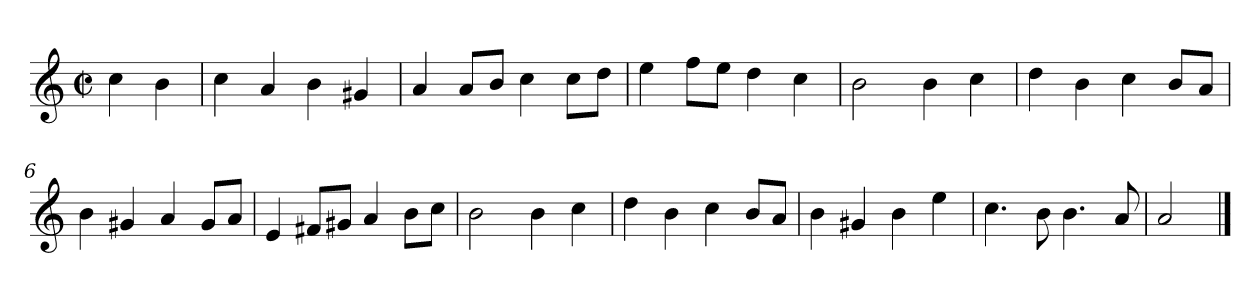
**kern
*part1
*staff1
*clefG2
*k[]
*C:
*M2/2
*met(c|)
=
4cc\
4b\
=1
4cc\
4a/
4b\
4g#X/
=2
4a/
8a/L
8b/J
4cc\
8cc\L
8dd\J
=3
4ee\
8ff\L
8ee\J
4dd\
4cc\
=4
2b\
4b\
4cc\
=5
4dd\
4b\
4cc\
8b/L
8a/J
!!LO:LB:g=z
=6
4b\
4g#X/
4a/
8g#/L
8a/J
=7
4e/
8f#X/L
8g#X/J
4a/
8b\L
8cc\J
=8
2b\
4b\
4cc\
=9
4dd\
4b\
4cc\
8b/L
8a/J
=10
4b\
4g#X/
4b\
4ee\
=11
4.cc\
8b\
4.b\
8a/
!!LO:LB:g=z
=12
2a/
==
*-
